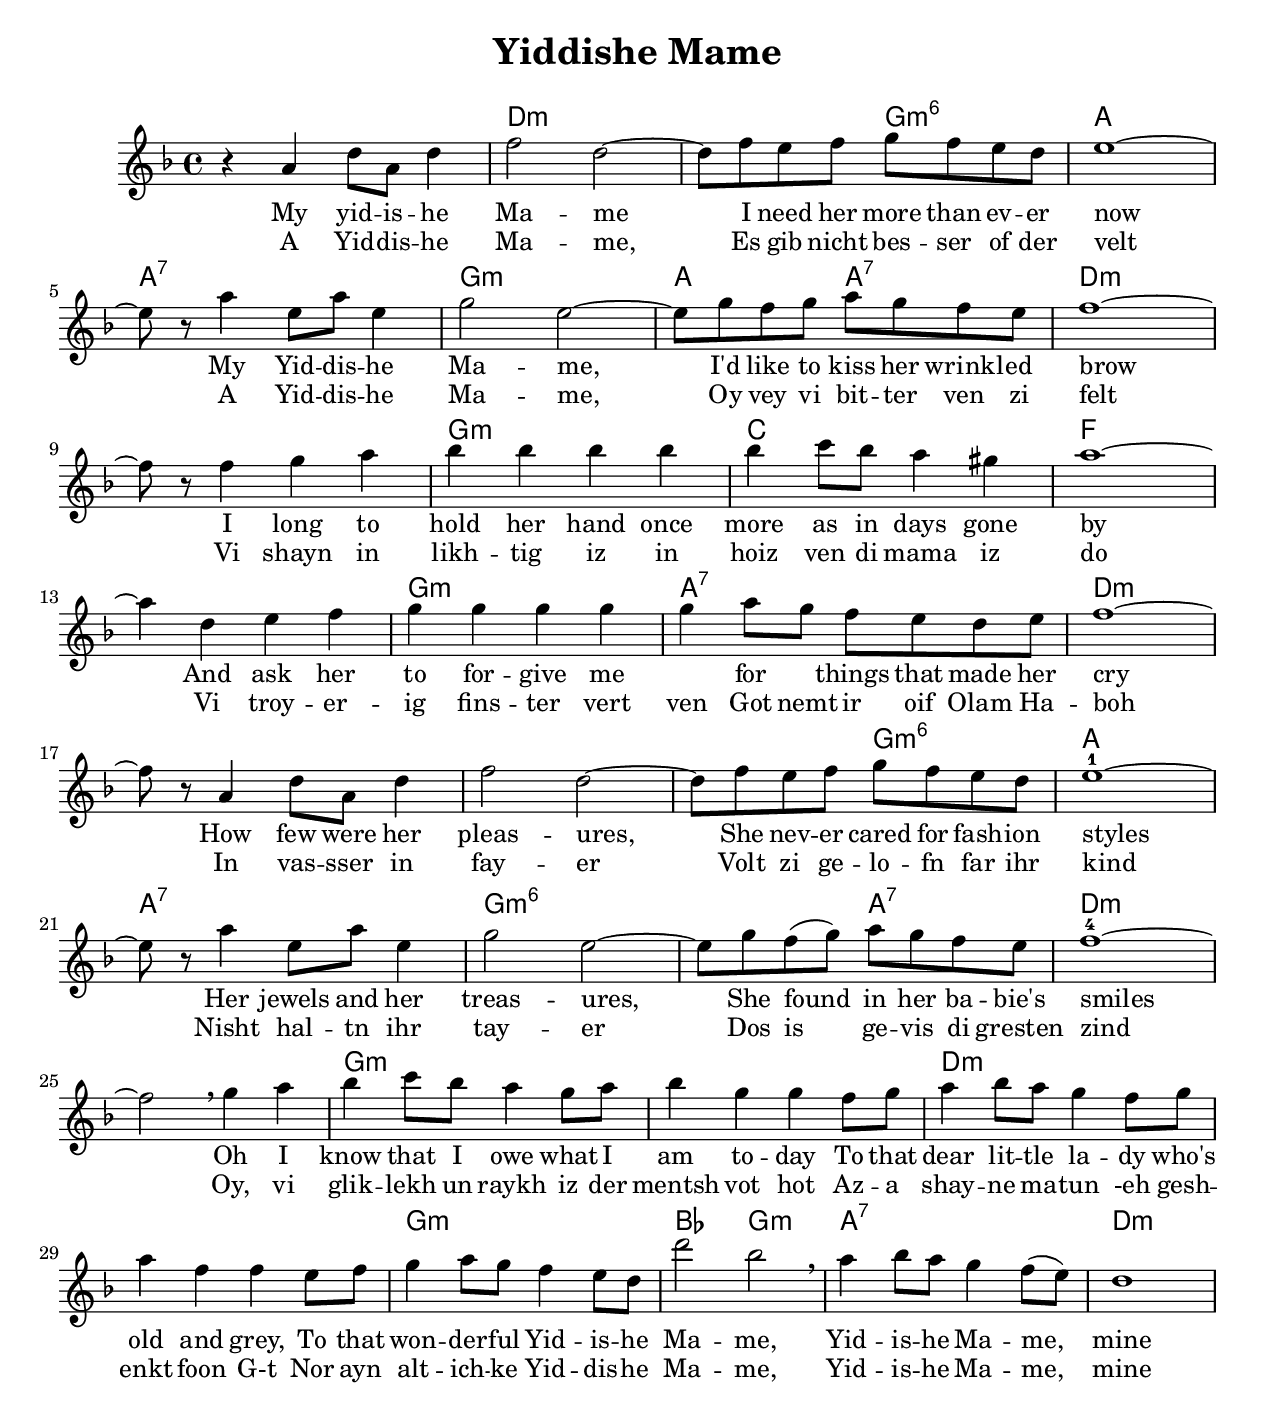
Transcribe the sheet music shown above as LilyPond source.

\version "2.18.0"
\include "english.ly"
\paper{
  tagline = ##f
  print-all-headers = ##t
  #(set-paper-size "letter")
}
date = #(strftime "%d-%m-%Y" (localtime (current-time)))

%\markup{ \italic{ " Updated " \date  }  }

%\markup{ Got something to say? }

global = {
  \clef treble
  \key g \minor
  \time 4/4
  \set Score.markFormatter = #format-mark-box-alphabet
}

%#################################### Melody ########################
melody = \relative c' {
  \global
  %\partial 16*3 a16 d f   %lead in notes

  r4 d4 g8 d g4
  bf2 g~
  g8 bf a bf  c bf a g
  a1~
  \break
  a8 r d4 a8 d a4
  c2 a~
  a8 c bf c  d c bf a
  bf1~
  \break
  bf8 r bf4 c d|
  ef4 ef ef ef
  ef4 f8 ef d4 cs
  d1~
  \break
  d4 g, a  bf
  c4 c c c
  c4 d8 c bf a g a |
  bf1~
  \break
  bf8 r d,4 g8 d g4
  bf2 g~
  g8 bf a bf  c bf a g
  a1-1~   %styles
  \break
  a8 r d4 a8 d a4
  c2 a~
  a8 c bf(c)  d c bf a
  bf1-4~
  \break
  bf2 \breathe c4 d
  ef4 f8 ef d4 c8 d|
  ef4 c c bf8 c
  d4 ef8 d c4 bf8 c
  \break
  d4 bf bf a8 bf
  c4 d8 c bf4 a8 g
  g'2 ef \breathe
  d4 ef8 d c4 bf8(a)
  %{
    <<
    {d4 ef8 d c4 bf8(a)}
    {d2 d}
    >>
  %}
  g1
}
%################################# Lyrics #####################
\addlyrics{
  My yid -- is -- he Ma -- me
  I need her more than ev -- er now
  My Yid -- dis -- he Ma -- me,
  I'd like to kiss her wrinkl -- ed brow
  I long to hold her hand once more as in days gone by
  And ask her to for -- give me \skip 4 for \skip 4 things that made her cry
  How few were her pleas -- ures,
  She nev -- er cared for fash -- ion styles
  Her jewels and her treas -- ures,
  She found in her ba -- bie's smiles
  Oh I know that I owe what I am to -- day
  To that dear lit -- tle la -- dy who's old and grey,
  To that won -- der -- ful Yid -- is -- he Ma -- me,
  Yid -- is -- he Ma -- me, mine
}
\addlyrics {
  A Yid -- dis -- he Ma -- me,
  Es gib nicht bes -- ser of der velt
  A Yid -- dis -- he Ma -- me,
  Oy vey vi bit -- ter ven zi felt
  Vi shayn in likh -- tig iz in hoiz ven di mama iz do
  Vi troy -- er -- ig fins -- ter vert ven Got nemt ir oif Olam Ha -- boh

  In vas -- sser in fay -- er
  Volt zi ge -- lo -- fn far ihr kind
  Nisht hal -- tn ihr tay -- er
  Dos is ge -- vis di gresten zind
  Oy, vi glik -- lekh un raykh iz der mentsh vot hot
  Az -- a  shay -- ne ma -- tun -eh gesh -- enkt foon G-t
  Nor ayn alt -- ich -- ke Yid -- dis -- he Ma -- me,
  Yid -- is -- he Ma -- me, mine
  %Ma -- \skip 4 \skip 4 me \skip 8 mayn
}
%################################# Chords #######################
harmonies =  \chordmode {
  s1
  g2*3:m
  c2:m6
  d1
  d1:7
  c2*2:m
  (d2)
  d2:7
  g1*2:m
  c1:m
  f1
  bf1*2
  c1:m
  d1:7
  g2*7:m
  c2:m6
  d1
  d1:7
  c2*3:m6
  d2:7
  g1*2:m
  c1*2:m
  g1*2:m
  c1:m
  ef2
  c2:m
  d1:7
  g1:m

}

\score {
  <<
    \new ChordNames {
      \set chordChanges = ##t
     \transpose g d \harmonies
    }
    \new Staff
   \transpose g d' \melody
  >>
  \header{
    title= "Yiddishe Mame"
    subtitle=""
    composer= ""
    instrument =""
    arranger= ""
  }
  \layout{indent = 1.0\cm}
  \midi {
    \tempo 4 = 120

    % \midi { }
  }
}
%{
% more verses:
\markup{}
\markup {
  \fill-line {
    \hspace #0.1 % distance from left margin
    \column {
      \line { "1."
	\column {
	  ""
	}
      }
      \hspace #0.2 % vertical distance between verses
      \line { "2."
	\column {
	 ""
	}
      }
    }
    \hspace #0.1  % horiz. distance between columns
    \column {
      \line { "3."
	\column {
	  ""
	}
      }
      \hspace #0.2 % distance between verses
      \line { "4."
	\column {
	 ""
	}
      }
    }
    \hspace #0.1 % distance to right margin
  }
}

%}
